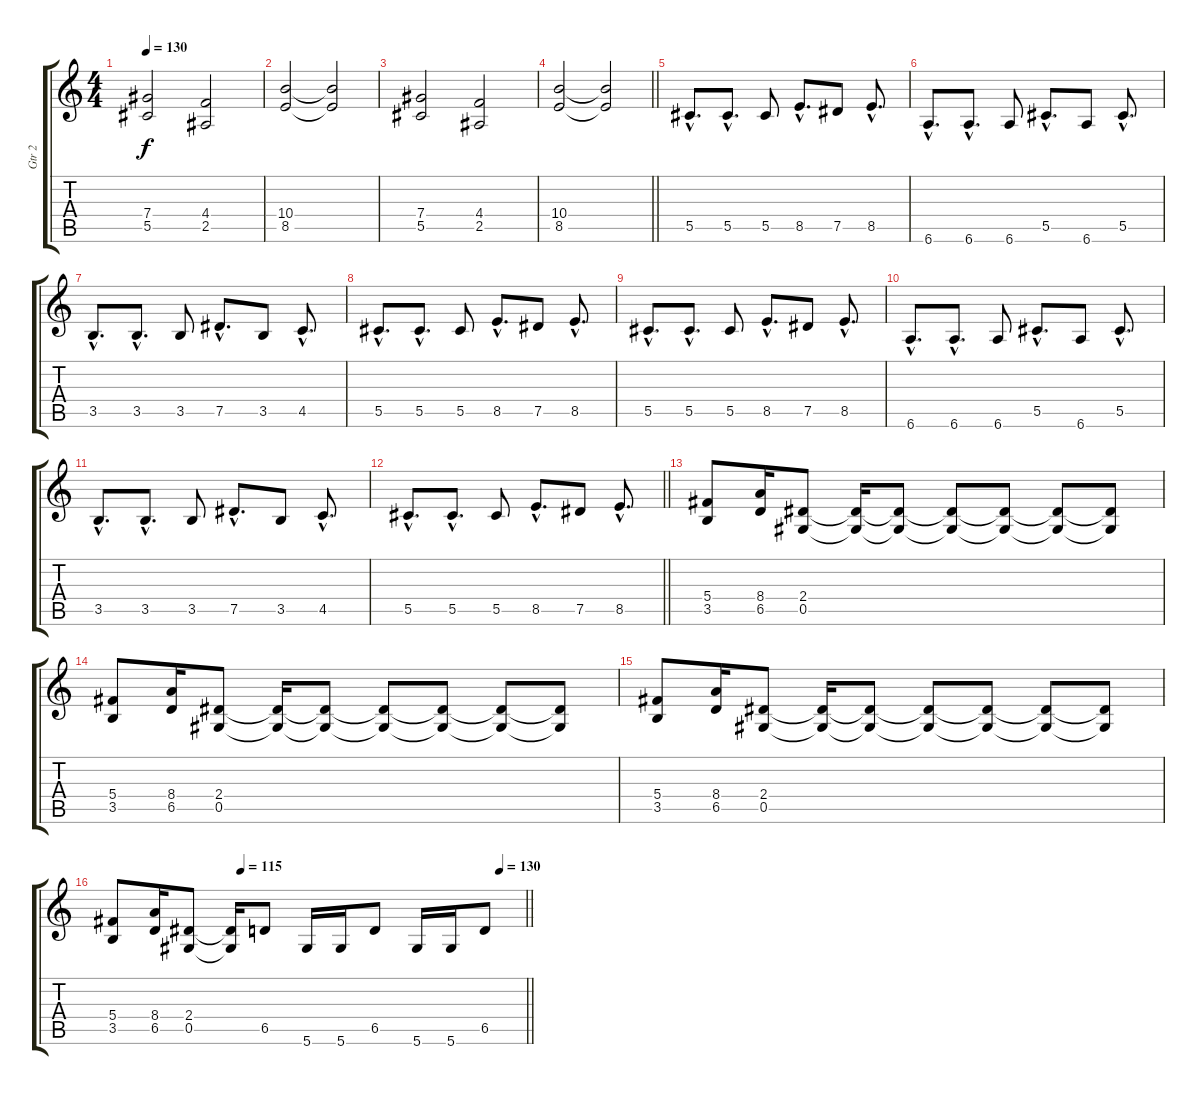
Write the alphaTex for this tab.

\track ("Gtr 2" "Gtr 2") {instrument distortionguitar}
\staff {score tabs}
\tuning (Eb4 Bb3 Gb3 Db3 Ab2 Eb2) {hide}
\ts (4 4)
\tempo 130
\clef g2
\ks c
(7.4 5.5).2{dy f} (4.4 2.5).2 |
(10.4 8.5).2 (10.4{t} 8.5{t}).2 |
(7.4 5.5).2 (4.4 2.5).2 |
\barLineRight lightlight
(10.4 8.5).2 (10.4{t} 8.5{t}).2 |
5.5{hac}.8{d} 5.5{hac}.8{d} 5.5.8 8.5{hac}.8{d} 7.5.8 8.5{hac}.8{d} |
6.6{hac}.8{d} 6.6{hac}.8{d} 6.6.8 5.5{hac}.8{d} 6.6.8 5.5{hac}.8{d} |
3.5{hac}.8{d} 3.5{hac}.8{d} 3.5.8 7.5{hac}.8{d} 3.5.8 4.5{hac}.8{d} |
5.5{hac}.8{d} 5.5{hac}.8{d} 5.5.8 8.5{hac}.8{d} 7.5.8 8.5{hac}.8{d} |
5.5{hac}.8{d} 5.5{hac}.8{d} 5.5.8 8.5{hac}.8{d} 7.5.8 8.5{hac}.8{d} |
6.6{hac}.8{d} 6.6{hac}.8{d} 6.6.8 5.5{hac}.8{d} 6.6.8 5.5{hac}.8{d} |
3.5{hac}.8{d} 3.5{hac}.8{d} 3.5.8 7.5{hac}.8{d} 3.5.8 4.5{hac}.8{d} |
\barLineRight lightlight
5.5{hac}.8{d} 5.5{hac}.8{d} 5.5.8 8.5{hac}.8{d} 7.5.8 8.5{hac}.8{d} |
(5.4 3.5).8 (8.4 6.5).16 (2.4 0.5).8 (2.4{t} 0.5{t}).16 (2.4{t} 0.5{t}).8 (2.4{t} 0.5{t}).8 (2.4{t} 0.5{t}).8 (2.4{t} 0.5{t}).8 (2.4{t} 0.5{t}).8 |
(5.4 3.5).8 (8.4 6.5).16 (2.4 0.5).8 (2.4{t} 0.5{t}).16 (2.4{t} 0.5{t}).8 (2.4{t} 0.5{t}).8 (2.4{t} 0.5{t}).8 (2.4{t} 0.5{t}).8 (2.4{t} 0.5{t}).8 |
(5.4 3.5).8 (8.4 6.5).16 (2.4 0.5).8 (2.4{t} 0.5{t}).16 (2.4{t} 0.5{t}).8 (2.4{t} 0.5{t}).8 (2.4{t} 0.5{t}).8 (2.4{t} 0.5{t}).8 (2.4{t} 0.5{t}).8 |
\tempo (115 0.3125)
\tempo (130 0.9375)
\barLineRight lightlight
(5.4 3.5).8 (8.4 6.5).16 (2.4 0.5).8 (2.4{t} 0.5{t}).16 6.5.8 5.6.16 5.6.16 6.5.8 5.6.16 5.6.16 6.5.8
